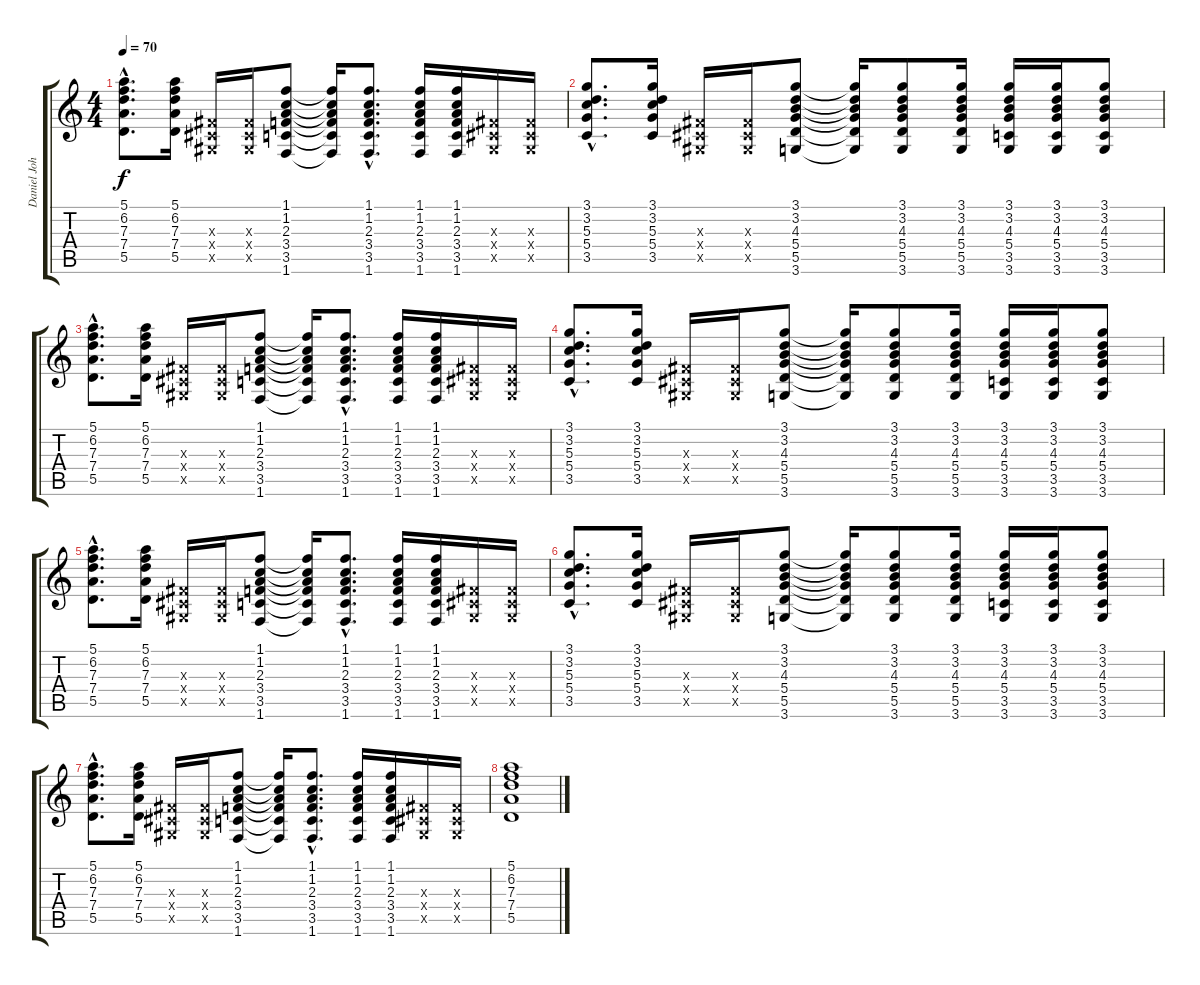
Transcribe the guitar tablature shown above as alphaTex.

\track ("Daniel Johns (gtr4)" "Daniel Joh") {instrument acousticguitarnylon}
\staff {score tabs}
\tuning (E4 B3 G3 D3 A2 E2) {hide}
\ts (4 4)
\tempo 70
\clef g2
\ks c
(5.1{hac} 6.2{hac} 7.3{hac} 7.4{hac} 5.5{hac}).8{d dy f volume 10} (5.1 6.2 7.3 7.4 5.5).16 (-1.3{x} -1.4{x} -1.5{x}).16 (-1.3{x} -1.4{x} -1.5{x}).16 (1.1 1.2 2.3 3.4 3.5 1.6).8 (1.1{t} 1.2{t} 2.3{t} 3.4{t} 3.5{t} 1.6{t}).16 (1.1{hac} 1.2{hac} 2.3{hac} 3.4{hac} 3.5{hac} 1.6{hac}).8{d} (1.1 1.2 2.3 3.4 3.5 1.6).16 (1.1 1.2 2.3 3.4 3.5 1.6).16 (-1.3{x} -1.4{x} -1.5{x}).16 (-1.3{x} -1.4{x} -1.5{x}).16 |
(3.1{hac} 3.2{hac} 5.3{hac} 5.4{hac} 3.5{hac}).8{d} (3.1 3.2 5.3 5.4 3.5).16 (-1.3{x} -1.4{x} -1.5{x}).16 (-1.3{x} -1.4{x} -1.5{x}).16 (3.1 3.2 4.3 5.4 5.5 3.6).8 (3.1{t} 3.2{t} 4.3{t} 5.4{t} 5.5{t} 3.6{t}).16 (3.1 3.2 4.3 5.4 5.5 3.6).8 (3.1 3.2 4.3 5.4 5.5 3.6).16 (3.1 3.2 4.3 5.4 3.5 3.6).16 (3.1 3.2 4.3 5.4 3.5 3.6).16 (3.1 3.2 4.3 5.4 3.5 3.6).8 |
(5.1{hac} 6.2{hac} 7.3{hac} 7.4{hac} 5.5{hac}).8{d} (5.1 6.2 7.3 7.4 5.5).16 (-1.3{x} -1.4{x} -1.5{x}).16 (-1.3{x} -1.4{x} -1.5{x}).16 (1.1 1.2 2.3 3.4 3.5 1.6).8 (1.1{t} 1.2{t} 2.3{t} 3.4{t} 3.5{t} 1.6{t}).16 (1.1{hac} 1.2{hac} 2.3{hac} 3.4{hac} 3.5{hac} 1.6{hac}).8{d} (1.1 1.2 2.3 3.4 3.5 1.6).16 (1.1 1.2 2.3 3.4 3.5 1.6).16 (-1.3{x} -1.4{x} -1.5{x}).16 (-1.3{x} -1.4{x} -1.5{x}).16 |
(3.1{hac} 3.2{hac} 5.3{hac} 5.4{hac} 3.5{hac}).8{d} (3.1 3.2 5.3 5.4 3.5).16 (-1.3{x} -1.4{x} -1.5{x}).16 (-1.3{x} -1.4{x} -1.5{x}).16 (3.1 3.2 4.3 5.4 5.5 3.6).8 (3.1{t} 3.2{t} 4.3{t} 5.4{t} 5.5{t} 3.6{t}).16 (3.1 3.2 4.3 5.4 5.5 3.6).8 (3.1 3.2 4.3 5.4 5.5 3.6).16 (3.1 3.2 4.3 5.4 3.5 3.6).16 (3.1 3.2 4.3 5.4 3.5 3.6).16 (3.1 3.2 4.3 5.4 3.5 3.6).8 |
(5.1{hac} 6.2{hac} 7.3{hac} 7.4{hac} 5.5{hac}).8{d} (5.1 6.2 7.3 7.4 5.5).16 (-1.3{x} -1.4{x} -1.5{x}).16 (-1.3{x} -1.4{x} -1.5{x}).16 (1.1 1.2 2.3 3.4 3.5 1.6).8 (1.1{t} 1.2{t} 2.3{t} 3.4{t} 3.5{t} 1.6{t}).16 (1.1{hac} 1.2{hac} 2.3{hac} 3.4{hac} 3.5{hac} 1.6{hac}).8{d} (1.1 1.2 2.3 3.4 3.5 1.6).16 (1.1 1.2 2.3 3.4 3.5 1.6).16 (-1.3{x} -1.4{x} -1.5{x}).16 (-1.3{x} -1.4{x} -1.5{x}).16 |
(3.1{hac} 3.2{hac} 5.3{hac} 5.4{hac} 3.5{hac}).8{d} (3.1 3.2 5.3 5.4 3.5).16 (-1.3{x} -1.4{x} -1.5{x}).16 (-1.3{x} -1.4{x} -1.5{x}).16 (3.1 3.2 4.3 5.4 5.5 3.6).8 (3.1{t} 3.2{t} 4.3{t} 5.4{t} 5.5{t} 3.6{t}).16 (3.1 3.2 4.3 5.4 5.5 3.6).8 (3.1 3.2 4.3 5.4 5.5 3.6).16 (3.1 3.2 4.3 5.4 3.5 3.6).16 (3.1 3.2 4.3 5.4 3.5 3.6).16 (3.1 3.2 4.3 5.4 3.5 3.6).8 |
(5.1{hac} 6.2{hac} 7.3{hac} 7.4{hac} 5.5{hac}).8{d} (5.1 6.2 7.3 7.4 5.5).16 (-1.3{x} -1.4{x} -1.5{x}).16 (-1.3{x} -1.4{x} -1.5{x}).16 (1.1 1.2 2.3 3.4 3.5 1.6).8 (1.1{t} 1.2{t} 2.3{t} 3.4{t} 3.5{t} 1.6{t}).16 (1.1{hac} 1.2{hac} 2.3{hac} 3.4{hac} 3.5{hac} 1.6{hac}).8{d} (1.1 1.2 2.3 3.4 3.5 1.6).16 (1.1 1.2 2.3 3.4 3.5 1.6).16 (-1.3{x} -1.4{x} -1.5{x}).16 (-1.3{x} -1.4{x} -1.5{x}).16 |
(5.1 6.2 7.3 7.4 5.5).1{volume 13}
